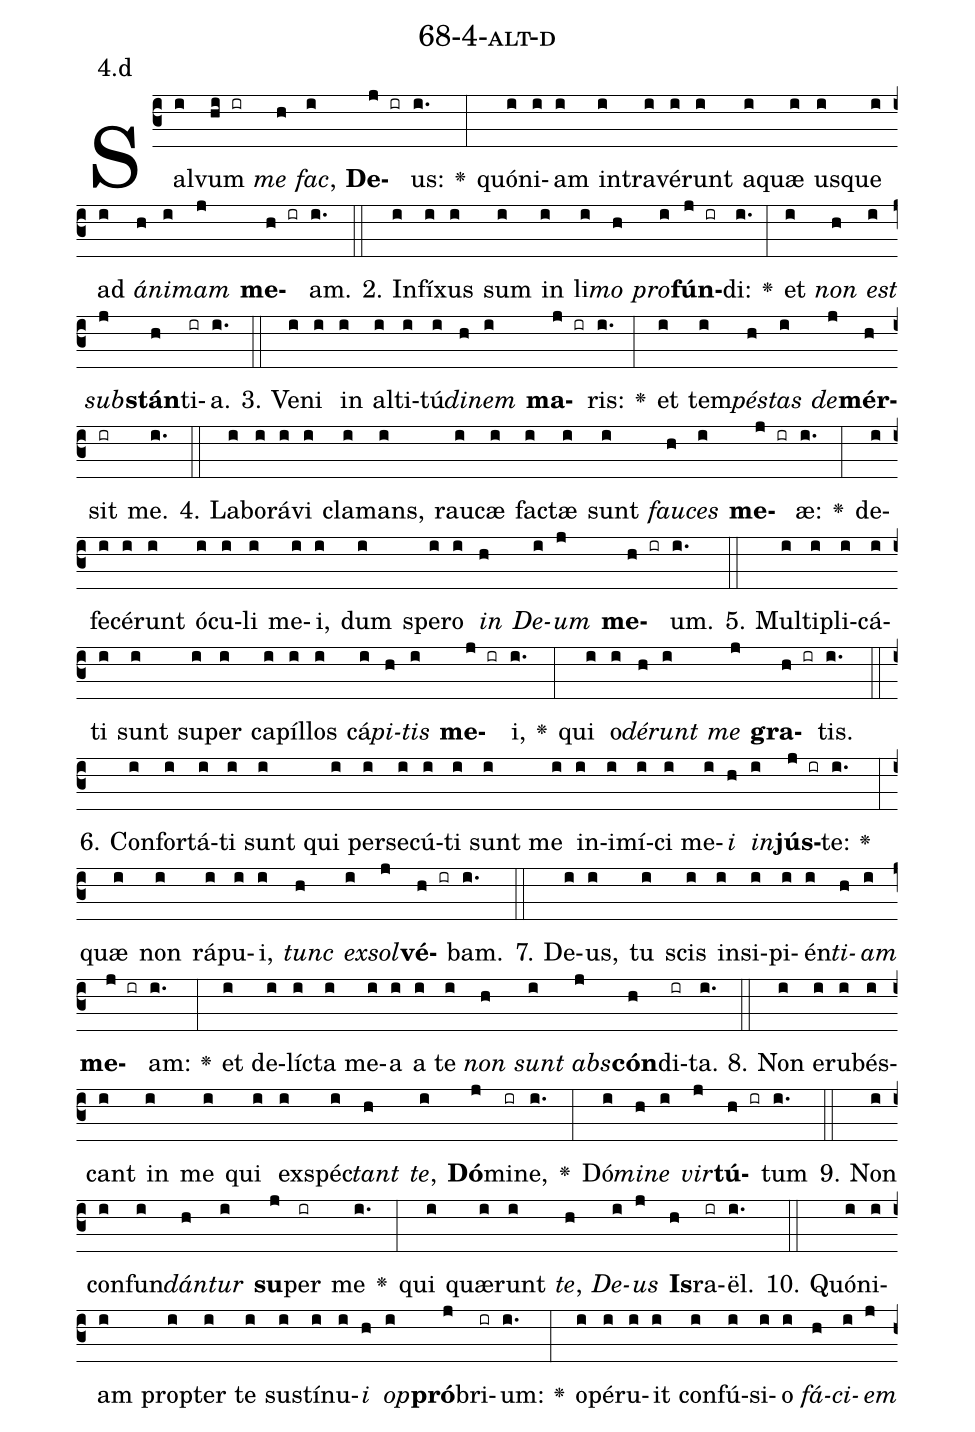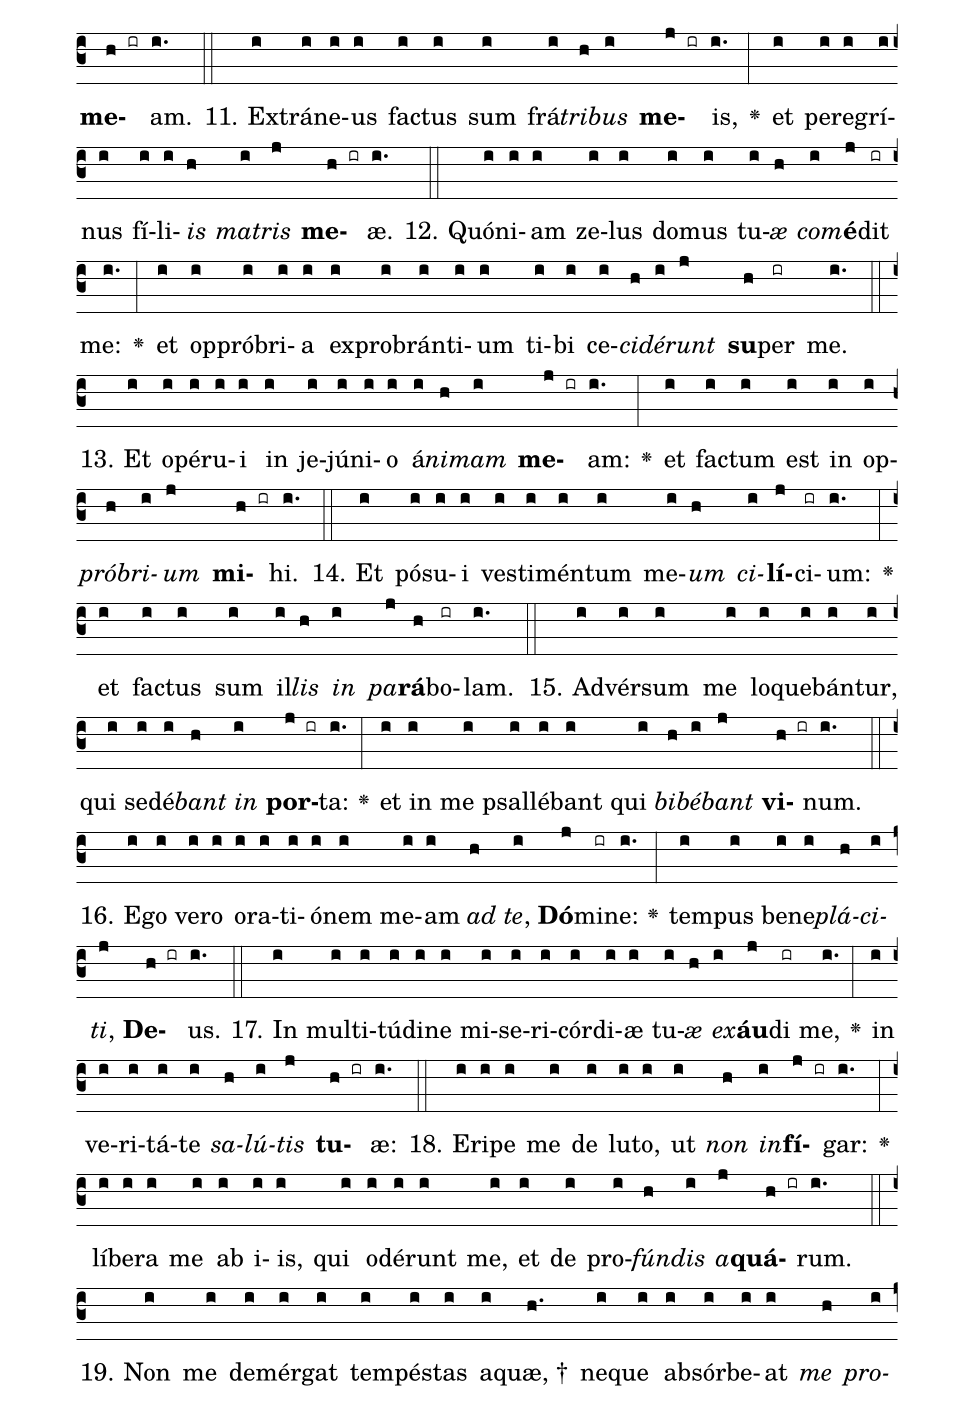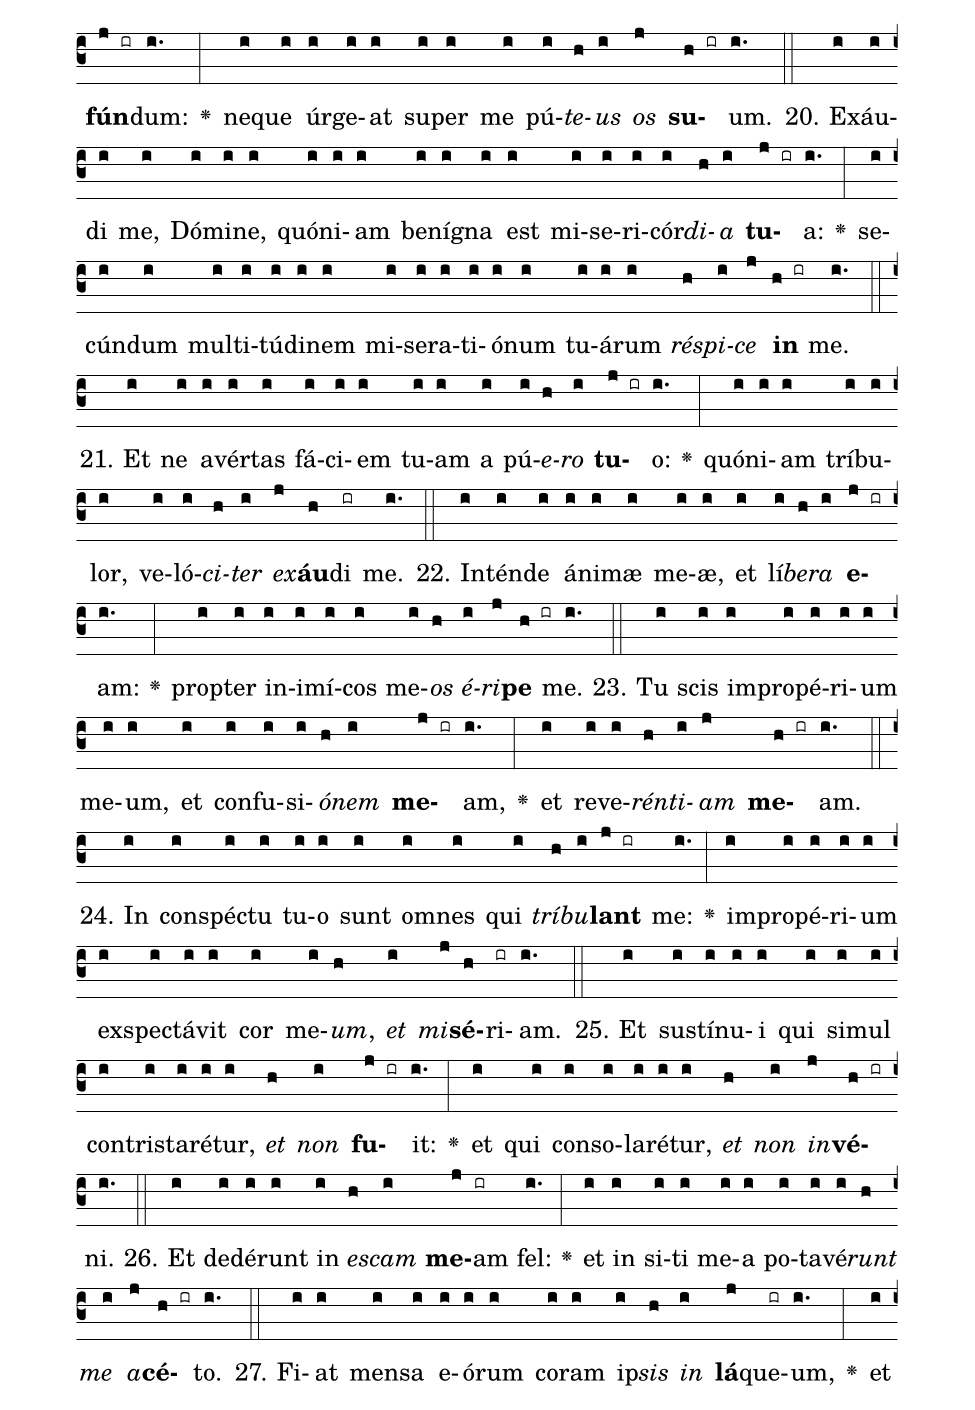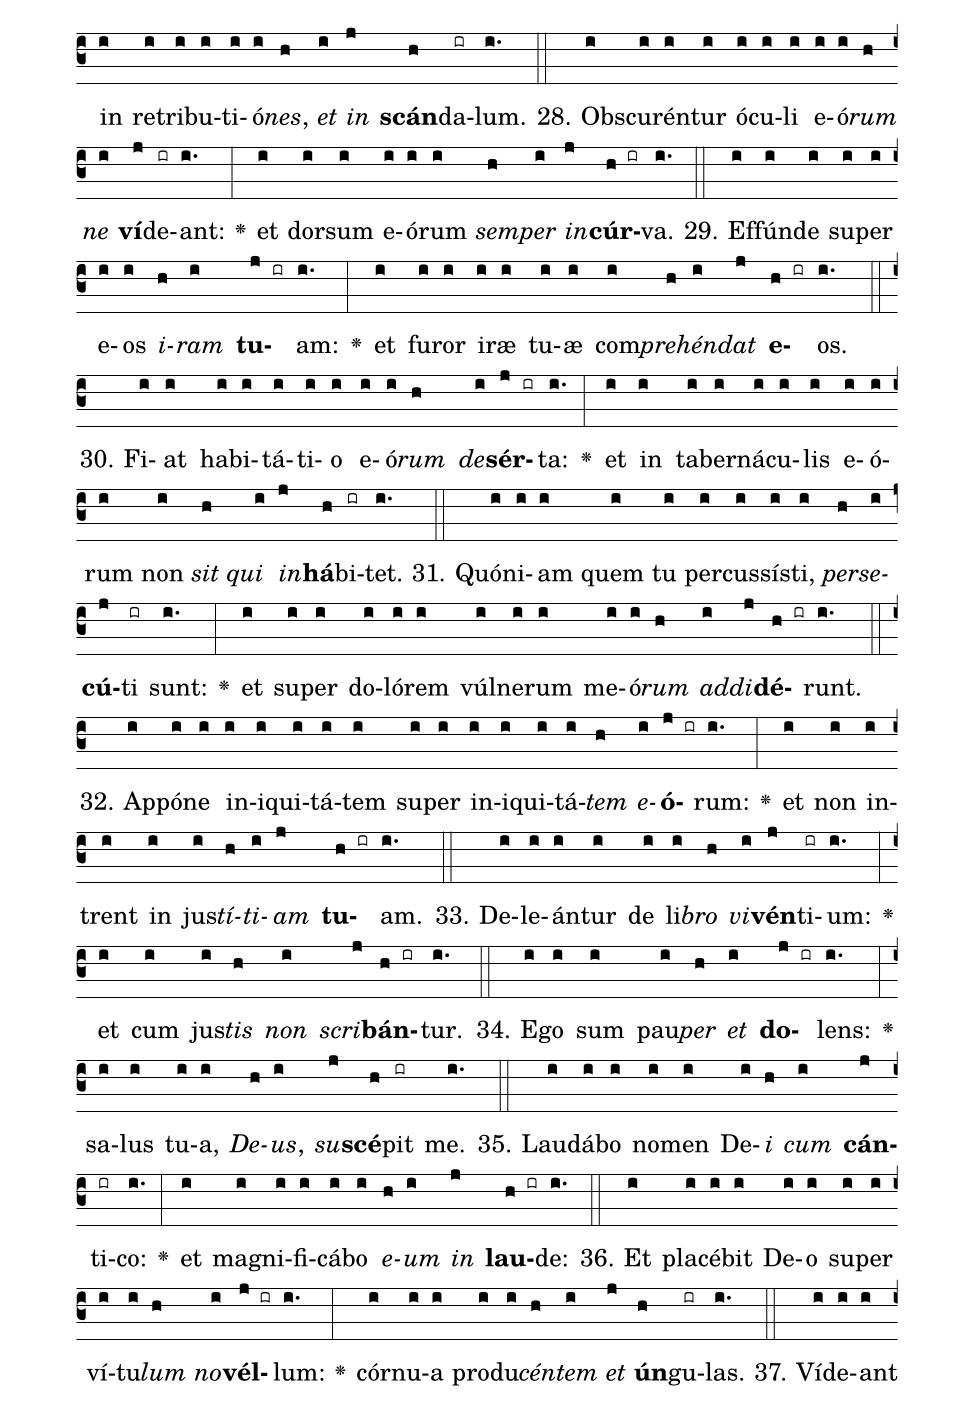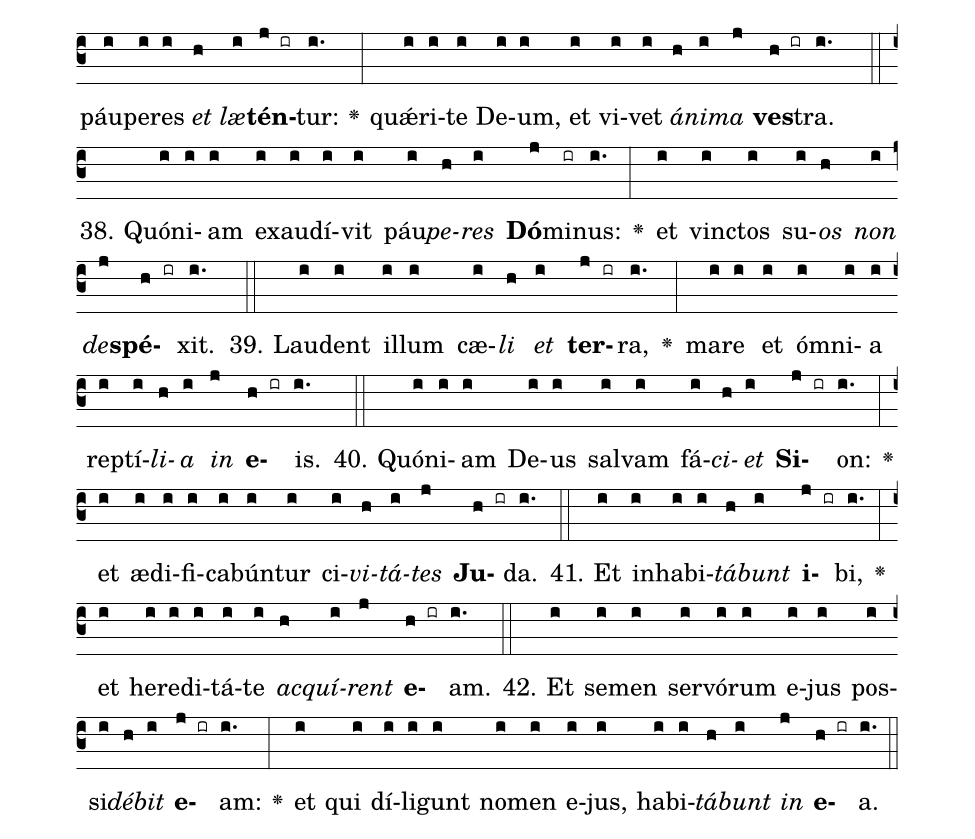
name: 68-4-alt-d;
annotation: 4.d;
%%
(c3)Sal(i)vum(hi ir) <i>me</i>(h) <i>fac</i>,(i) <b>De</b>(j ir)us:(i.) <v>\greheightstar</v>(:) quón(i)i(i)am(i) in(i)tra(i)vé(i)runt(i) a(i)quæ(i) us(i)que(i) ad(i) <i>á</i>(h)<i>ni</i>(i)<i>mam</i>(j) <b>me</b>(h ir)am.(i.) (::)
2. In(i)fí(i)xus(i) sum(i) in(i) li(i)<i>mo</i>(h) <i>pro</i>(i)<b>fún</b>(j ir)di:(i.) <v>\greheightstar</v>(:) et(i) <i>non</i>(h) <i>est</i>(i) <i>sub</i>(j)<b>stán</b>(h)ti(ir)a.(i.) (::)
3. Ve(i)ni(i) in(i) al(i)ti(i)tú(i)<i>di</i>(h)<i>nem</i>(i) <b>ma</b>(j ir)ris:(i.) <v>\greheightstar</v>(:) et(i) tem(i)<i>pés</i>(h)<i>tas</i>(i) <i>de</i>(j)<b>mér</b>(h)sit(ir) me.(i.) (::)
4. La(i)bo(i)rá(i)vi(i) cla(i)mans,(i) rau(i)cæ(i) fac(i)tæ(i) sunt(i) <i>fau</i>(h)<i>ces</i>(i) <b>me</b>(j ir)æ:(i.) <v>\greheightstar</v>(:) de(i)fe(i)cé(i)runt(i) ó(i)cu(i)li(i) me(i)i,(i) dum(i) spe(i)ro(i) <i>in</i>(h) <i>De</i>(i)<i>um</i>(j) <b>me</b>(h ir)um.(i.) (::)
5. Mul(i)ti(i)pli(i)cá(i)ti(i) sunt(i) su(i)per(i) ca(i)píl(i)los(i) cá(i)<i>pi</i>(h)<i>tis</i>(i) <b>me</b>(j ir)i,(i.) <v>\greheightstar</v>(:) qui(i) o(i)<i>dé</i>(h)<i>runt</i>(i) <i>me</i>(j) <b>gra</b>(h ir)tis.(i.) (::)
6. Con(i)for(i)tá(i)ti(i) sunt(i) qui(i) per(i)se(i)cú(i)ti(i) sunt(i) me(i) in(i)i(i)mí(i)ci(i) me(i)<i>i</i>(h) <i>in</i>(i)<b>jús</b>(j ir)te:(i.) <v>\greheightstar</v>(:) quæ(i) non(i) rá(i)pu(i)i,(i) <i>tunc</i>(h) <i>ex</i>(i)<i>sol</i>(j)<b>vé</b>(h ir)bam.(i.) (::)
7. De(i)us,(i) tu(i) scis(i) in(i)si(i)pi(i)én(i)<i>ti</i>(h)<i>am</i>(i) <b>me</b>(j ir)am:(i.) <v>\greheightstar</v>(:) et(i) de(i)líc(i)ta(i) me(i)a(i) a(i) te(i) <i>non</i>(h) <i>sunt</i>(i) <i>abs</i>(j)<b>cón</b>(h)di(ir)ta.(i.) (::)
8. Non(i) e(i)ru(i)bés(i)cant(i) in(i) me(i) qui(i) ex(i)spéc(i)<i>tant</i>(h) <i>te</i>,(i) <b>Dó</b>(j)mi(ir)ne,(i.) <v>\greheightstar</v>(:) Dó(i)<i>mi</i>(h)<i>ne</i>(i) <i>vir</i>(j)<b>tú</b>(h ir)tum(i.) (::)
9. Non(i) con(i)fun(i)<i>dán</i>(h)<i>tur</i>(i) <b>su</b>(j)per(ir) me(i.) <v>\greheightstar</v>(:) qui(i) quæ(i)runt(i) <i>te</i>,(h) <i>De</i>(i)<i>us</i>(j) <b>Is</b>(h)ra(ir)ël.(i.) (::)
10. Quón(i)i(i)am(i) prop(i)ter(i) te(i) sus(i)tí(i)nu(i)<i>i</i>(h) <i>op</i>(i)<b>pró</b>(j)bri(ir)um:(i.) <v>\greheightstar</v>(:) o(i)pé(i)ru(i)it(i) con(i)fú(i)si(i)o(i) <i>fá</i>(h)<i>ci</i>(i)<i>em</i>(j) <b>me</b>(h ir)am.(i.) (::)
11. Ex(i)trá(i)ne(i)us(i) fac(i)tus(i) sum(i) frá(i)<i>tri</i>(h)<i>bus</i>(i) <b>me</b>(j ir)is,(i.) <v>\greheightstar</v>(:) et(i) per(i)e(i)grí(i)nus(i) fí(i)li(i)<i>is</i>(h) <i>ma</i>(i)<i>tris</i>(j) <b>me</b>(h ir)æ.(i.) (::)
12. Quón(i)i(i)am(i) ze(i)lus(i) do(i)mus(i) tu(i)<i>æ</i>(h) <i>com</i>(i)<b>é</b>(j)dit(ir) me:(i.) <v>\greheightstar</v>(:) et(i) op(i)pró(i)bri(i)a(i) ex(i)pro(i)brán(i)ti(i)um(i) ti(i)bi(i) ce(i)<i>ci</i>(h)<i>dé</i>(i)<i>runt</i>(j) <b>su</b>(h)per(ir) me.(i.) (::)
13. Et(i) o(i)pé(i)ru(i)i(i) in(i) je(i)jú(i)ni(i)o(i) á(i)<i>ni</i>(h)<i>mam</i>(i) <b>me</b>(j ir)am:(i.) <v>\greheightstar</v>(:) et(i) fac(i)tum(i) est(i) in(i) op(i)<i>pró</i>(h)<i>bri</i>(i)<i>um</i>(j) <b>mi</b>(h ir)hi.(i.) (::)
14. Et(i) pó(i)su(i)i(i) ves(i)ti(i)mén(i)tum(i) me(i)<i>um</i>(h) <i>ci</i>(i)<b>lí</b>(j)ci(ir)um:(i.) <v>\greheightstar</v>(:) et(i) fac(i)tus(i) sum(i) il(i)<i>lis</i>(h) <i>in</i>(i) <i>pa</i>(j)<b>rá</b>(h)bo(ir)lam.(i.) (::)
15. Ad(i)vér(i)sum(i) me(i) lo(i)que(i)bán(i)tur,(i) qui(i) se(i)dé(i)<i>bant</i>(h) <i>in</i>(i) <b>por</b>(j ir)ta:(i.) <v>\greheightstar</v>(:) et(i) in(i) me(i) psal(i)lé(i)bant(i) qui(i) <i>bi</i>(h)<i>bé</i>(i)<i>bant</i>(j) <b>vi</b>(h ir)num.(i.) (::)
16. E(i)go(i) ve(i)ro(i) o(i)ra(i)ti(i)ó(i)nem(i) me(i)am(i) <i>ad</i>(h) <i>te</i>,(i) <b>Dó</b>(j)mi(ir)ne:(i.) <v>\greheightstar</v>(:) tem(i)pus(i) be(i)ne(i)<i>plá</i>(h)<i>ci</i>(i)<i>ti</i>,(j) <b>De</b>(h ir)us.(i.) (::)
17. In(i) mul(i)ti(i)tú(i)di(i)ne(i) mi(i)se(i)ri(i)cór(i)di(i)æ(i) tu(i)<i>æ</i>(h) <i>ex</i>(i)<b>áu</b>(j)di(ir) me,(i.) <v>\greheightstar</v>(:) in(i) ve(i)ri(i)tá(i)te(i) <i>sa</i>(h)<i>lú</i>(i)<i>tis</i>(j) <b>tu</b>(h ir)æ:(i.) (::)
18. E(i)ri(i)pe(i) me(i) de(i) lu(i)to,(i) ut(i) <i>non</i>(h) <i>in</i>(i)<b>fí</b>(j ir)gar:(i.) <v>\greheightstar</v>(:) lí(i)be(i)ra(i) me(i) ab(i) i(i)is,(i) qui(i) o(i)dé(i)runt(i) me,(i) et(i) de(i) pro(i)<i>fún</i>(h)<i>dis</i>(i) <i>a</i>(j)<b>quá</b>(h ir)rum.(i.) (::)
19. Non(i) me(i) de(i)mér(i)gat(i) tem(i)pés(i)tas(i) a(i)quæ, †(h.) ne(i)que(i) ab(i)sór(i)be(i)at(i) <i>me</i>(h) <i>pro</i>(i)<b>fún</b>(j ir)dum:(i.) <v>\greheightstar</v>(:) ne(i)que(i) úr(i)ge(i)at(i) su(i)per(i) me(i) pú(i)<i>te</i>(h)<i>us</i>(i) <i>os</i>(j) <b>su</b>(h ir)um.(i.) (::)
20. Ex(i)áu(i)di(i) me,(i) Dó(i)mi(i)ne,(i) quón(i)i(i)am(i) be(i)ní(i)gna(i) est(i) mi(i)se(i)ri(i)cór(i)<i>di</i>(h)<i>a</i>(i) <b>tu</b>(j ir)a:(i.) <v>\greheightstar</v>(:) se(i)cún(i)dum(i) mul(i)ti(i)tú(i)di(i)nem(i) mi(i)se(i)ra(i)ti(i)ó(i)num(i) tu(i)á(i)rum(i) <i>ré</i>(h)<i>spi</i>(i)<i>ce</i>(j) <b>in</b>(h ir) me.(i.) (::)
21. Et(i) ne(i) a(i)vér(i)tas(i) fá(i)ci(i)em(i) tu(i)am(i) a(i) pú(i)<i>e</i>(h)<i>ro</i>(i) <b>tu</b>(j ir)o:(i.) <v>\greheightstar</v>(:) quón(i)i(i)am(i) trí(i)bu(i)lor,(i) ve(i)ló(i)<i>ci</i>(h)<i>ter</i>(i) <i>ex</i>(j)<b>áu</b>(h)di(ir) me.(i.) (::)
22. In(i)tén(i)de(i) á(i)ni(i)mæ(i) me(i)æ,(i) et(i) lí(i)<i>be</i>(h)<i>ra</i>(i) <b>e</b>(j ir)am:(i.) <v>\greheightstar</v>(:) prop(i)ter(i) in(i)i(i)mí(i)cos(i) me(i)<i>os</i>(h) <i>é</i>(i)<i>ri</i>(j)<b>pe</b>(h ir) me.(i.) (::)
23. Tu(i) scis(i) im(i)pro(i)pé(i)ri(i)um(i) me(i)um,(i) et(i) con(i)fu(i)si(i)<i>ó</i>(h)<i>nem</i>(i) <b>me</b>(j ir)am,(i.) <v>\greheightstar</v>(:) et(i) re(i)ve(i)<i>rén</i>(h)<i>ti</i>(i)<i>am</i>(j) <b>me</b>(h ir)am.(i.) (::)
24. In(i) con(i)spéc(i)tu(i) tu(i)o(i) sunt(i) om(i)nes(i) qui(i) <i>trí</i>(h)<i>bu</i>(i)<b>lant</b>(j ir) me:(i.) <v>\greheightstar</v>(:) im(i)pro(i)pé(i)ri(i)um(i) ex(i)spec(i)tá(i)vit(i) cor(i) me(i)<i>um</i>,(h) <i>et</i>(i) <i>mi</i>(j)<b>sé</b>(h)ri(ir)am.(i.) (::)
25. Et(i) sus(i)tí(i)nu(i)i(i) qui(i) si(i)mul(i) con(i)tris(i)ta(i)ré(i)tur,(i) <i>et</i>(h) <i>non</i>(i) <b>fu</b>(j ir)it:(i.) <v>\greheightstar</v>(:) et(i) qui(i) con(i)so(i)la(i)ré(i)tur,(i) <i>et</i>(h) <i>non</i>(i) <i>in</i>(j)<b>vé</b>(h ir)ni.(i.) (::)
26. Et(i) de(i)dé(i)runt(i) in(i) <i>es</i>(h)<i>cam</i>(i) <b>me</b>(j)am(ir) fel:(i.) <v>\greheightstar</v>(:) et(i) in(i) si(i)ti(i) me(i)a(i) po(i)ta(i)vé(i)<i>runt</i>(h) <i>me</i>(i) <i>a</i>(j)<b>cé</b>(h ir)to.(i.) (::)
27. Fi(i)at(i) men(i)sa(i) e(i)ó(i)rum(i) co(i)ram(i) ip(i)<i>sis</i>(h) <i>in</i>(i) <b>lá</b>(j)que(ir)um,(i.) <v>\greheightstar</v>(:) et(i) in(i) re(i)tri(i)bu(i)ti(i)ó(i)<i>nes</i>,(h) <i>et</i>(i) <i>in</i>(j) <b>scán</b>(h)da(ir)lum.(i.) (::)
28. Obs(i)cu(i)rén(i)tur(i) ó(i)cu(i)li(i) e(i)ó(i)<i>rum</i>(h) <i>ne</i>(i) <b>ví</b>(j)de(ir)ant:(i.) <v>\greheightstar</v>(:) et(i) dor(i)sum(i) e(i)ó(i)rum(i) <i>sem</i>(h)<i>per</i>(i) <i>in</i>(j)<b>cúr</b>(h ir)va.(i.) (::)
29. Ef(i)fún(i)de(i) su(i)per(i) e(i)os(i) <i>i</i>(h)<i>ram</i>(i) <b>tu</b>(j ir)am:(i.) <v>\greheightstar</v>(:) et(i) fu(i)ror(i) i(i)ræ(i) tu(i)æ(i) com(i)<i>pre</i>(h)<i>hén</i>(i)<i>dat</i>(j) <b>e</b>(h ir)os.(i.) (::)
30. Fi(i)at(i) ha(i)bi(i)tá(i)ti(i)o(i) e(i)ó(i)<i>rum</i>(h) <i>de</i>(i)<b>sér</b>(j ir)ta:(i.) <v>\greheightstar</v>(:) et(i) in(i) ta(i)ber(i)ná(i)cu(i)lis(i) e(i)ó(i)rum(i) non(i) <i>sit</i>(h) <i>qui</i>(i) <i>in</i>(j)<b>há</b>(h)bi(ir)tet.(i.) (::)
31. Quón(i)i(i)am(i) quem(i) tu(i) per(i)cus(i)sís(i)ti,(i) <i>per</i>(h)<i>se</i>(i)<b>cú</b>(j)ti(ir) sunt:(i.) <v>\greheightstar</v>(:) et(i) su(i)per(i) do(i)ló(i)rem(i) vúl(i)ne(i)rum(i) me(i)ó(i)<i>rum</i>(h) <i>ad</i>(i)<i>di</i>(j)<b>dé</b>(h ir)runt.(i.) (::)
32. Ap(i)pó(i)ne(i) in(i)i(i)qui(i)tá(i)tem(i) su(i)per(i) in(i)i(i)qui(i)tá(i)<i>tem</i>(h) <i>e</i>(i)<b>ó</b>(j ir)rum:(i.) <v>\greheightstar</v>(:) et(i) non(i) in(i)trent(i) in(i) jus(i)<i>tí</i>(h)<i>ti</i>(i)<i>am</i>(j) <b>tu</b>(h ir)am.(i.) (::)
33. De(i)le(i)án(i)tur(i) de(i) li(i)<i>bro</i>(h) <i>vi</i>(i)<b>vén</b>(j)ti(ir)um:(i.) <v>\greheightstar</v>(:) et(i) cum(i) jus(i)<i>tis</i>(h) <i>non</i>(i) <i>scri</i>(j)<b>bán</b>(h ir)tur.(i.) (::)
34. E(i)go(i) sum(i) pau(i)<i>per</i>(h) <i>et</i>(i) <b>do</b>(j ir)lens:(i.) <v>\greheightstar</v>(:) sa(i)lus(i) tu(i)a,(i) <i>De</i>(h)<i>us</i>,(i) <i>su</i>(j)<b>scé</b>(h)pit(ir) me.(i.) (::)
35. Lau(i)dá(i)bo(i) no(i)men(i) De(i)<i>i</i>(h) <i>cum</i>(i) <b>cán</b>(j)ti(ir)co:(i.) <v>\greheightstar</v>(:) et(i) ma(i)gni(i)fi(i)cá(i)bo(i) <i>e</i>(h)<i>um</i>(i) <i>in</i>(j) <b>lau</b>(h ir)de:(i.) (::)
36. Et(i) pla(i)cé(i)bit(i) De(i)o(i) su(i)per(i) ví(i)tu(i)<i>lum</i>(h) <i>no</i>(i)<b>vél</b>(j ir)lum:(i.) <v>\greheightstar</v>(:) cór(i)nu(i)a(i) pro(i)du(i)<i>cén</i>(h)<i>tem</i>(i) <i>et</i>(j) <b>ún</b>(h)gu(ir)las.(i.) (::)
37. Ví(i)de(i)ant(i) páu(i)pe(i)res(i) <i>et</i>(h) <i>læ</i>(i)<b>tén</b>(j ir)tur:(i.) <v>\greheightstar</v>(:) quǽ(i)ri(i)te(i) De(i)um,(i) et(i) vi(i)vet(i) <i>á</i>(h)<i>ni</i>(i)<i>ma</i>(j) <b>ves</b>(h ir)tra.(i.) (::)
38. Quón(i)i(i)am(i) ex(i)au(i)dí(i)vit(i) páu(i)<i>pe</i>(h)<i>res</i>(i) <b>Dó</b>(j)mi(ir)nus:(i.) <v>\greheightstar</v>(:) et(i) vinc(i)tos(i) su(i)<i>os</i>(h) <i>non</i>(i) <i>de</i>(j)<b>spé</b>(h ir)xit.(i.) (::)
39. Lau(i)dent(i) il(i)lum(i) cæ(i)<i>li</i>(h) <i>et</i>(i) <b>ter</b>(j ir)ra,(i.) <v>\greheightstar</v>(:) ma(i)re(i) et(i) óm(i)ni(i)a(i) rep(i)tí(i)<i>li</i>(h)<i>a</i>(i) <i>in</i>(j) <b>e</b>(h ir)is.(i.) (::)
40. Quón(i)i(i)am(i) De(i)us(i) sal(i)vam(i) fá(i)<i>ci</i>(h)<i>et</i>(i) <b>Si</b>(j ir)on:(i.) <v>\greheightstar</v>(:) et(i) æ(i)di(i)fi(i)ca(i)bún(i)tur(i) ci(i)<i>vi</i>(h)<i>tá</i>(i)<i>tes</i>(j) <b>Ju</b>(h ir)da.(i.) (::)
41. Et(i) in(i)ha(i)bi(i)<i>tá</i>(h)<i>bunt</i>(i) <b>i</b>(j ir)bi,(i.) <v>\greheightstar</v>(:) et(i) he(i)re(i)di(i)tá(i)te(i) <i>ac</i>(h)<i>quí</i>(i)<i>rent</i>(j) <b>e</b>(h ir)am.(i.) (::)
42. Et(i) se(i)men(i) ser(i)vó(i)rum(i) e(i)jus(i) pos(i)si(i)<i>dé</i>(h)<i>bit</i>(i) <b>e</b>(j ir)am:(i.) <v>\greheightstar</v>(:) et(i) qui(i) dí(i)li(i)gunt(i) no(i)men(i) e(i)jus,(i) ha(i)bi(i)<i>tá</i>(h)<i>bunt</i>(i) <i>in</i>(j) <b>e</b>(h ir)a.(i.) (::)
